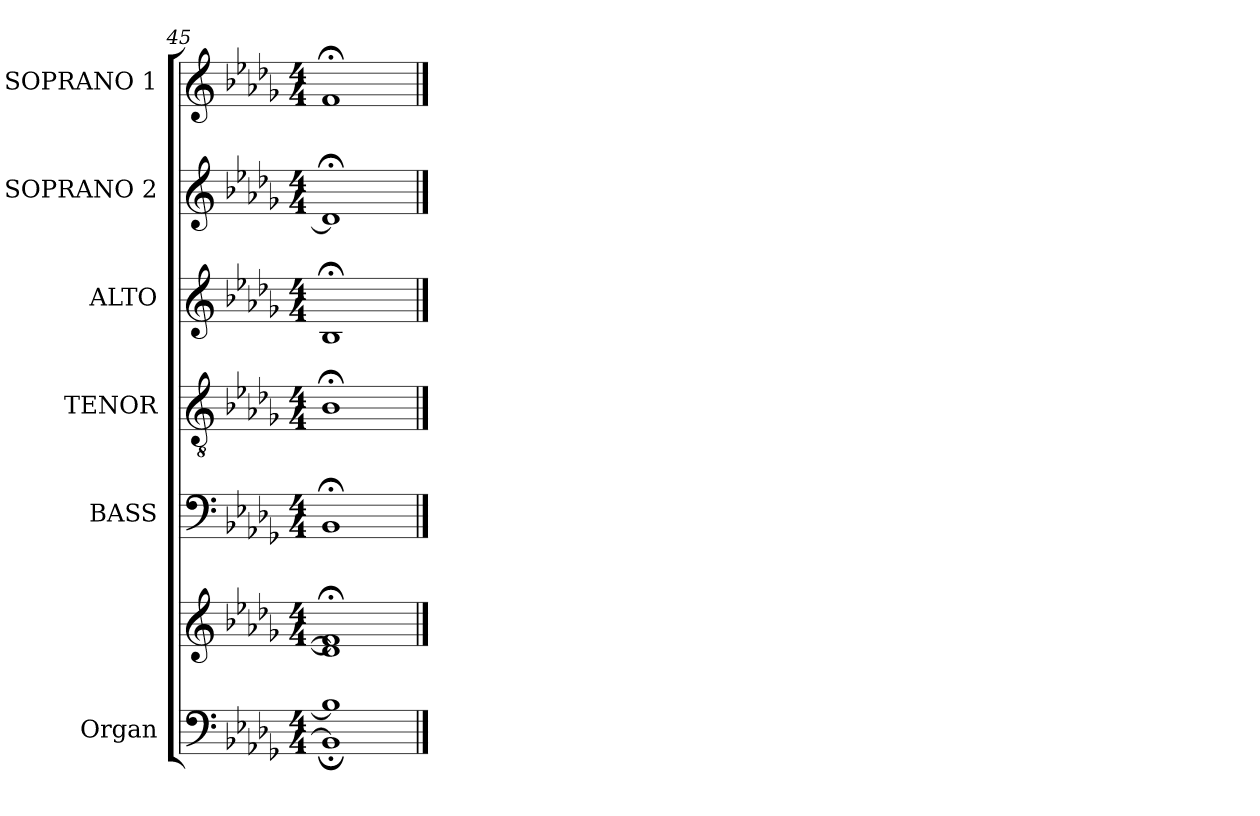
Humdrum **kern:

**kern	**kern	**kern	**kern	**kern	**kern	**kern
*part6	*part6	*part5	*part4	*part3	*part2	*part1
*staff7	*staff6	*staff5	*staff4	*staff3	*staff2	*staff1
*I"Organ	*	*I"BASS	*I"TENOR	*I"ALTO	*I"SOPRANO 2	*I"SOPRANO 1
*I'Org.	*	*I'B.	*I'T.	*I'A.	*I'S2.	*I'S1.
*clefF4	*clefG2	*clefF4	*clefGv2	*clefG2	*clefG2	*clefG2
*	*	*	*ITrd7c12	*	*	*
*k[b-e-a-d-g-]	*k[b-e-a-d-g-]	*k[b-e-a-d-g-]	*k[b-e-a-d-g-]	*k[b-e-a-d-g-]	*k[b-e-a-d-g-]	*k[b-e-a-d-g-]
*b-:	*b-:	*b-:	*b-:	*b-:	*b-:	*b-:
*M4/4	*M4/4	*M4/4	*M4/4	*M4/4	*M4/4	*M4/4
=45	=45	=45	=45	=45	=45	=45
*^	*^	*	*	*	*	*
1B-i]	1BB-;i]	1f;i]	1dni]	1BB-;i	1BB-;i	1B-;i	1dn;i]	1f;i
*v	*v	*	*	*	*	*	*	*
*	*v	*v	*	*	*	*	*
==	==	==	==	==	==	==
*-	*-	*-	*-	*-	*-	*-
